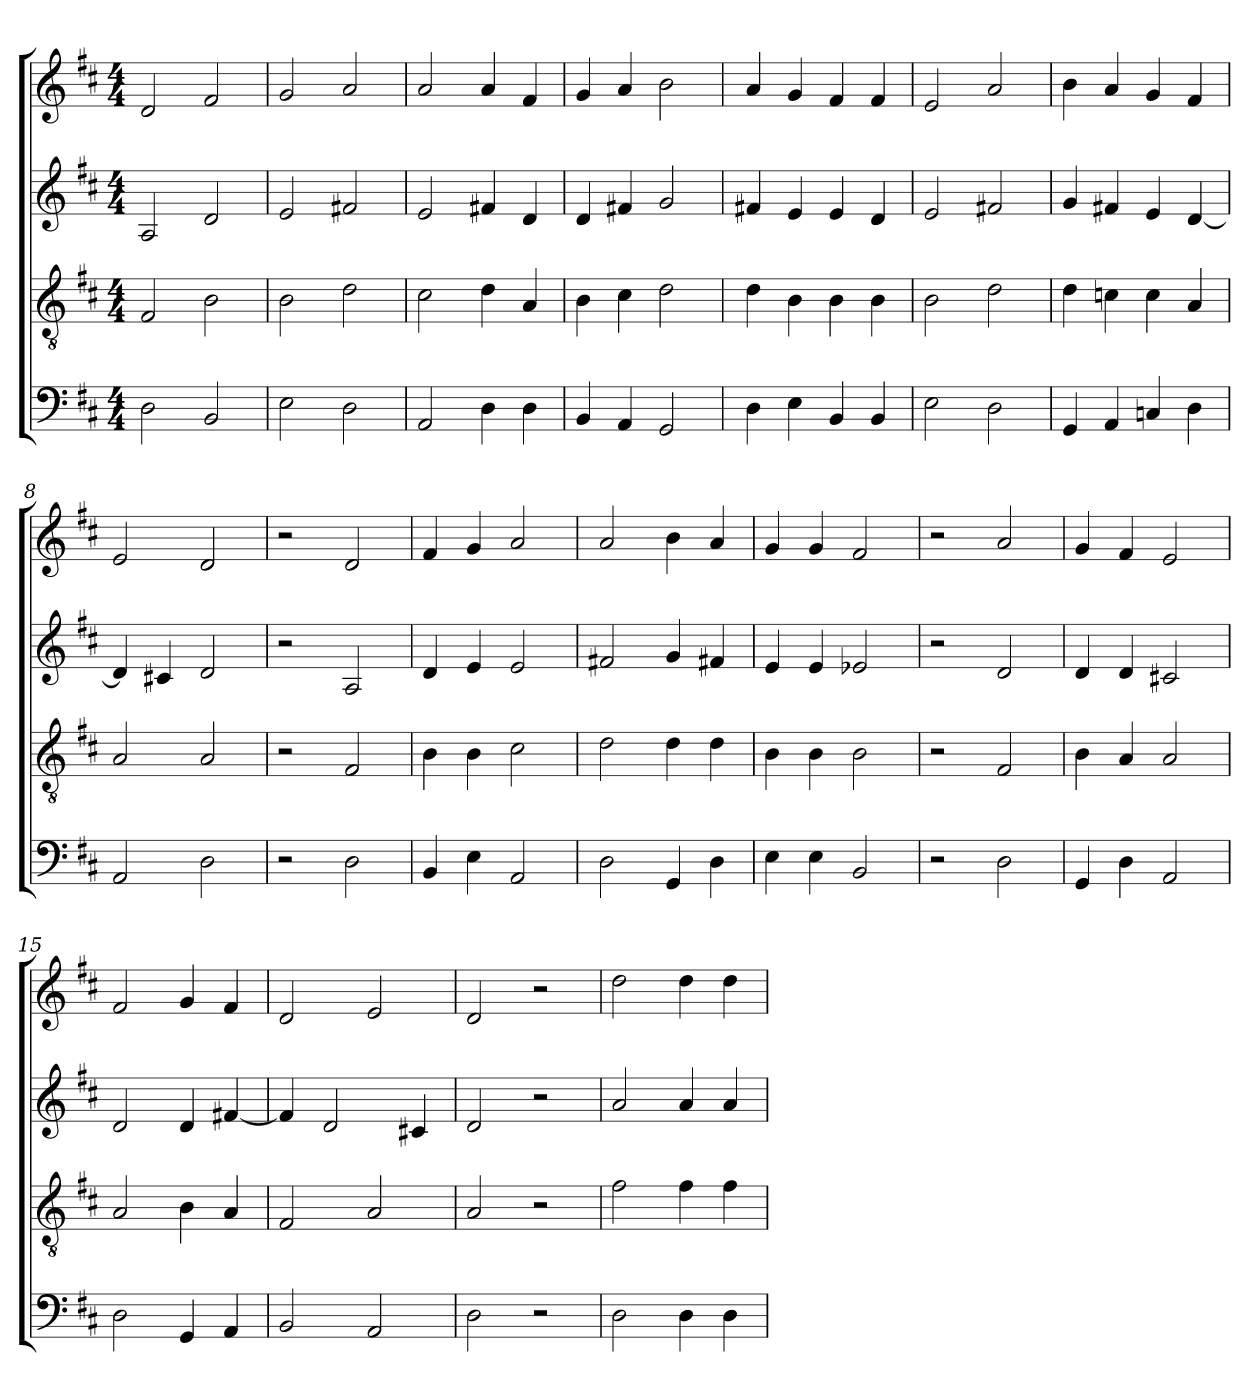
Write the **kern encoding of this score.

**kern	**kern	**kern	**kern
*part4	*part3	*part2	*part1
*staff4	*staff3	*staff2	*staff1
*clefF4	*clefGv2	*clefG2	*clefG2
*k[f#c#]	*k[f#c#]	*k[f#c#]	*k[f#c#]
*M4/4	*M4/4	*M4/4	*M4/4
=1	=1	=1	=1
2D	2F#	2A	2d
2BB	2B	2d	2f#
=2	=2	=2	=2
2E	2B	2e	2g
2D	2d	2f#X	2a
=3	=3	=3	=3
2AA	2c#	2e	2a
4D	4d	4f#X	4a
4D	4A	4d	4f#
=4	=4	=4	=4
4BB	4B	4d	4g
4AA	4c#	4f#X	4a
2GG	2d	2g	2b
=5	=5	=5	=5
4D	4d	4f#X	4a
4E	4B	4e	4g
4BB	4B	4e	4f#
4BB	4B	4d	4f#
=6	=6	=6	=6
2E	2B	2e	2e
2D	2d	2f#X	2a
=7	=7	=7	=7
4GG	4d	4g	4b
4AA	4cn	4f#X	4a
4Cn	4c	4e	4g
4D	4A	[4d	4f#
=8	=8	=8	=8
2AA	2A	4d]	2e
.	.	4c#X	.
2D	2A	2d	2d
=9	=9	=9	=9
2r	2r	2r	2r
2D	2F#	2A	2d
!!LO:LB:g=z
=10	=10	=10	=10
4BB	4B	4d	4f#
4E	4B	4e	4g
2AA	2c#	2e	2a
=11	=11	=11	=11
2D	2d	2f#X	2a
4GG	4d	4g	4b
4D	4d	4f#X	4a
=12	=12	=12	=12
4E	4B	4e	4g
4E	4B	4e	4g
2BB	2B	2e-X	2f#
=13	=13	=13	=13
2r	2r	2r	2r
2D	2F#	2d	2a
=14	=14	=14	=14
4GG	4B	4d	4g
4D	4A	4d	4f#
2AA	2A	2c#X	2e
=15	=15	=15	=15
2D	2A	2d	2f#
4GG	4B	4d	4g
4AA	4A	[4f#X	4f#
=16	=16	=16	=16
2BB	2F#	4f#]	2d
.	.	2d	.
2AA	2A	.	2e
.	.	4c#X	.
=17	=17	=17	=17
2D	2A	2d	2d
2r	2r	2r	2r
=18	=18	=18	=18
2D	2f#	2a	2dd
4D	4f#	4a	4dd
4D	4f#	4a	4dd
=	=	=	=
*-	*-	*-	*-
